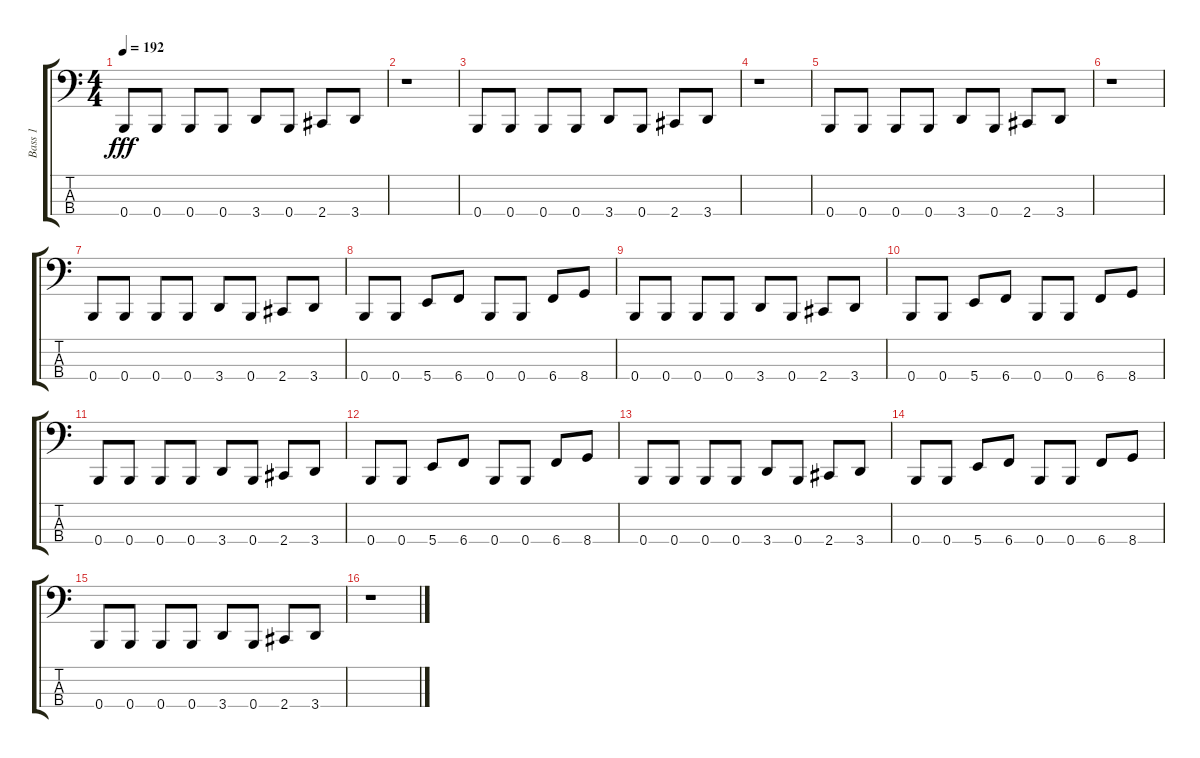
\track ("Bass 1" "Bass 1") {instrument electricbasspick}
\staff {score tabs}
\tuning (E2 B1 Gb1 B0) {hide}
\ts (4 4)
\tempo 192
\clef f4
\ks c
0.4.8{dy fff} 0.4.8 0.4.8 0.4.8 3.4.8 0.4.8 2.4.8 3.4.8 |
r.1 |
0.4.8 0.4.8 0.4.8 0.4.8 3.4.8 0.4.8 2.4.8 3.4.8 |
r.1 |
0.4.8 0.4.8 0.4.8 0.4.8 3.4.8 0.4.8 2.4.8 3.4.8 |
r.1 |
0.4.8 0.4.8 0.4.8 0.4.8 3.4.8 0.4.8 2.4.8 3.4.8 |
0.4.8 0.4.8 5.4.8 6.4.8 0.4.8 0.4.8 6.4.8 8.4.8 |
0.4.8 0.4.8 0.4.8 0.4.8 3.4.8 0.4.8 2.4.8 3.4.8 |
0.4.8 0.4.8 5.4.8 6.4.8 0.4.8 0.4.8 6.4.8 8.4.8 |
0.4.8 0.4.8 0.4.8 0.4.8 3.4.8 0.4.8 2.4.8 3.4.8 |
0.4.8 0.4.8 5.4.8 6.4.8 0.4.8 0.4.8 6.4.8 8.4.8 |
0.4.8 0.4.8 0.4.8 0.4.8 3.4.8 0.4.8 2.4.8 3.4.8 |
0.4.8 0.4.8 5.4.8 6.4.8 0.4.8 0.4.8 6.4.8 8.4.8 |
0.4.8 0.4.8 0.4.8 0.4.8 3.4.8 0.4.8 2.4.8 3.4.8 |
r.1
